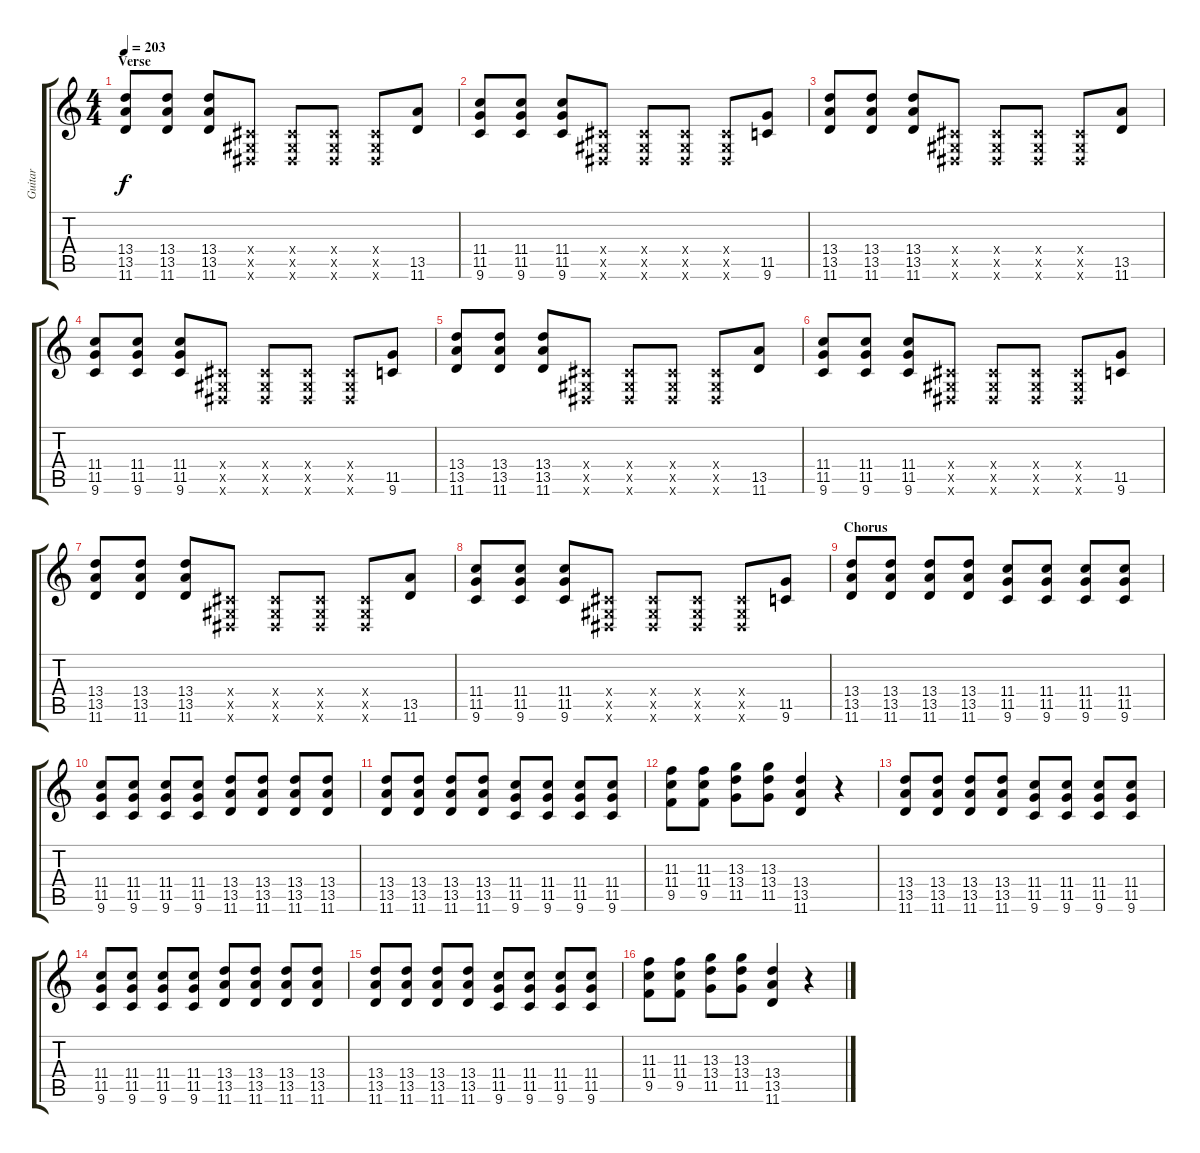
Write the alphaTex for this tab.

\track ("Guitar" "Guitar") {instrument distortionguitar}
\staff {score tabs}
\tuning (Eb4 Bb3 Gb3 Db3 Ab2 Eb2) {hide}
\ts (4 4)
\section ("" "Verse")
\tempo 203
\clef g2
\ks c
(13.4 13.5 11.6).8{dy f} (13.4 13.5 11.6).8 (13.4 13.5 11.6).8 (0.4{x} 0.5{x} 0.6{x}).8 (0.4{x} 0.5{x} 0.6{x}).8 (0.4{x} 0.5{x} 0.6{x}).8 (0.4{x} 0.5{x} 0.6{x}).8 (13.5 11.6).8 |
(11.4 11.5 9.6).8 (11.4 11.5 9.6).8 (11.4 11.5 9.6).8 (0.4{x} 0.5{x} 0.6{x}).8 (0.4{x} 0.5{x} 0.6{x}).8 (0.4{x} 0.5{x} 0.6{x}).8 (0.4{x} 0.5{x} 0.6{x}).8 (11.5 9.6).8 |
(13.4 13.5 11.6).8 (13.4 13.5 11.6).8 (13.4 13.5 11.6).8 (0.4{x} 0.5{x} 0.6{x}).8 (0.4{x} 0.5{x} 0.6{x}).8 (0.4{x} 0.5{x} 0.6{x}).8 (0.4{x} 0.5{x} 0.6{x}).8 (13.5 11.6).8 |
(11.4 11.5 9.6).8 (11.4 11.5 9.6).8 (11.4 11.5 9.6).8 (0.4{x} 0.5{x} 0.6{x}).8 (0.4{x} 0.5{x} 0.6{x}).8 (0.4{x} 0.5{x} 0.6{x}).8 (0.4{x} 0.5{x} 0.6{x}).8 (11.5 9.6).8 |
(13.4 13.5 11.6).8 (13.4 13.5 11.6).8 (13.4 13.5 11.6).8 (0.4{x} 0.5{x} 0.6{x}).8 (0.4{x} 0.5{x} 0.6{x}).8 (0.4{x} 0.5{x} 0.6{x}).8 (0.4{x} 0.5{x} 0.6{x}).8 (13.5 11.6).8 |
(11.4 11.5 9.6).8 (11.4 11.5 9.6).8 (11.4 11.5 9.6).8 (0.4{x} 0.5{x} 0.6{x}).8 (0.4{x} 0.5{x} 0.6{x}).8 (0.4{x} 0.5{x} 0.6{x}).8 (0.4{x} 0.5{x} 0.6{x}).8 (11.5 9.6).8 |
(13.4 13.5 11.6).8 (13.4 13.5 11.6).8 (13.4 13.5 11.6).8 (0.4{x} 0.5{x} 0.6{x}).8 (0.4{x} 0.5{x} 0.6{x}).8 (0.4{x} 0.5{x} 0.6{x}).8 (0.4{x} 0.5{x} 0.6{x}).8 (13.5 11.6).8 |
(11.4 11.5 9.6).8 (11.4 11.5 9.6).8 (11.4 11.5 9.6).8 (0.4{x} 0.5{x} 0.6{x}).8 (0.4{x} 0.5{x} 0.6{x}).8 (0.4{x} 0.5{x} 0.6{x}).8 (0.4{x} 0.5{x} 0.6{x}).8 (11.5 9.6).8 |
\section ("" "Chorus")
(13.4 13.5 11.6).8 (13.4 13.5 11.6).8 (13.4 13.5 11.6).8 (13.4 13.5 11.6).8 (11.4 11.5 9.6).8 (11.4 11.5 9.6).8 (11.4 11.5 9.6).8 (11.4 11.5 9.6).8 |
(11.4 11.5 9.6).8 (11.4 11.5 9.6).8 (11.4 11.5 9.6).8 (11.4 11.5 9.6).8 (13.4 13.5 11.6).8 (13.4 13.5 11.6).8 (13.4 13.5 11.6).8 (13.4 13.5 11.6).8 |
(13.4 13.5 11.6).8 (13.4 13.5 11.6).8 (13.4 13.5 11.6).8 (13.4 13.5 11.6).8 (11.4 11.5 9.6).8 (11.4 11.5 9.6).8 (11.4 11.5 9.6).8 (11.4 11.5 9.6).8 |
(11.3 11.4 9.5).8 (11.3 11.4 9.5).8 (13.3 13.4 11.5).8 (13.3 13.4 11.5).8 (13.4 13.5 11.6).4 r.4 |
(13.4 13.5 11.6).8 (13.4 13.5 11.6).8 (13.4 13.5 11.6).8 (13.4 13.5 11.6).8 (11.4 11.5 9.6).8 (11.4 11.5 9.6).8 (11.4 11.5 9.6).8 (11.4 11.5 9.6).8 |
(11.4 11.5 9.6).8 (11.4 11.5 9.6).8 (11.4 11.5 9.6).8 (11.4 11.5 9.6).8 (13.4 13.5 11.6).8 (13.4 13.5 11.6).8 (13.4 13.5 11.6).8 (13.4 13.5 11.6).8 |
(13.4 13.5 11.6).8 (13.4 13.5 11.6).8 (13.4 13.5 11.6).8 (13.4 13.5 11.6).8 (11.4 11.5 9.6).8 (11.4 11.5 9.6).8 (11.4 11.5 9.6).8 (11.4 11.5 9.6).8 |
(11.3 11.4 9.5).8 (11.3 11.4 9.5).8 (13.3 13.4 11.5).8 (13.3 13.4 11.5).8 (13.4 13.5 11.6).4 r.4
